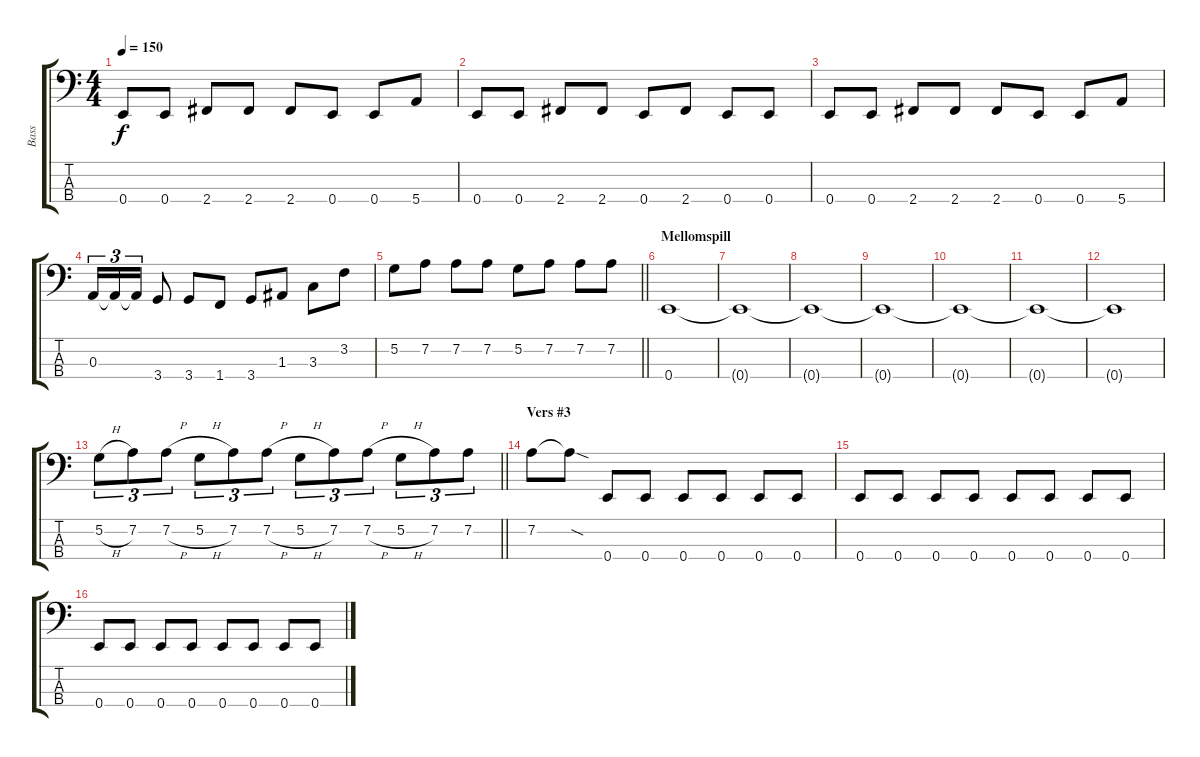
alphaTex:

\track ("Bass" "Bass") {instrument electricbassfinger}
\staff {score tabs}
\tuning (G2 D2 A1 E1) {hide}
\ts (4 4)
\tempo 150
\clef f4
\ks c
0.4.8{dy f} 0.4.8 2.4.8 2.4.8 2.4.8 0.4.8 0.4.8 5.4.8 |
0.4.8 0.4.8 2.4.8 2.4.8 0.4.8 2.4.8 0.4.8 0.4.8 |
0.4.8 0.4.8 2.4.8 2.4.8 2.4.8 0.4.8 0.4.8 5.4.8 |
0.3.16{tu (3 2)} 0.3{t}.16{tu (3 2)} 0.3{t}.16{tu (3 2)} 3.4.8 3.4.8 1.4.8 3.4.8 1.3.8 3.3.8 3.2.8 |
\barLineRight lightlight
5.2.8 7.2.8 7.2.8 7.2.8 5.2.8 7.2.8 7.2.8 7.2.8 |
\section ("" "Mellomspill")
0.4.1 |
0.4{t}.1 |
0.4{t}.1 |
0.4{t}.1 |
0.4{t}.1 |
0.4{t}.1 |
0.4{t}.1 |
\barLineRight lightlight
5.2{h}.8{tu (3 2)} 7.2.8{tu (3 2)} 7.2{h}.8{tu (3 2)} 5.2{h}.8{tu (3 2)} 7.2.8{tu (3 2)} 7.2{h}.8{tu (3 2)} 5.2{h}.8{tu (3 2)} 7.2.8{tu (3 2)} 7.2{h}.8{tu (3 2)} 5.2{h}.8{tu (3 2)} 7.2.8{tu (3 2)} 7.2.8{tu (3 2)} |
\section ("" "Vers #3")
7.2.8 7.2{sod t}.8 0.4.8 0.4.8 0.4.8 0.4.8 0.4.8 0.4.8 |
0.4.8 0.4.8 0.4.8 0.4.8 0.4.8 0.4.8 0.4.8 0.4.8 |
0.4.8 0.4.8 0.4.8 0.4.8 0.4.8 0.4.8 0.4.8 0.4.8
